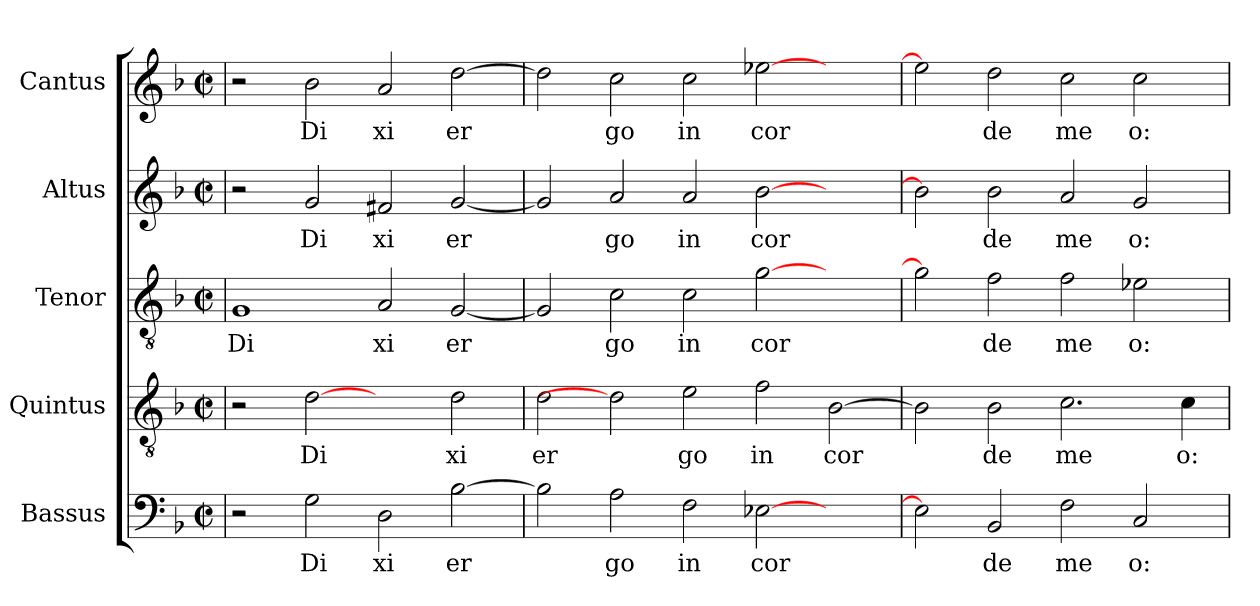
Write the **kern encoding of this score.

**kern	**text	**kern	**text	**kern	**text	**kern	**text	**kern	**text
*part5	*part5	*part4	*part4	*part3	*part3	*part2	*part2	*part1	*part1
*staff5	*staff5	*staff4	*staff4	*staff3	*staff3	*staff2	*staff2	*staff1	*staff1
*I"Bassus	*	*I"Quintus	*	*I"Tenor	*	*I"Altus	*	*I"Cantus	*
!!LO:PB:g=z
*stria5	*	*stria5	*	*stria5	*	*stria5	*	*stria5	*
*clefF4	*	*clefGv2	*	*clefGv2	*	*clefG2	*	*clefG2	*
*k[b-]	*	*k[b-]	*	*k[b-]	*	*k[b-]	*	*k[b-]	*
*F:	*	*F:	*	*F:	*	*F:	*	*F:	*
*M2/2	*	*M2/2	*	*M2/2	*	*M2/2	*	*M2/2	*
*met(c|)	*	*met(c|)	*	*met(c|)	*	*met(c|)	*	*met(c|)	*
=1	=1!	=1	=1!	=1	=1!	=1	=1!	=1!	=1!
!	!	!	!	!	!LO:LY:b:cj	!	!	!	!
2r	.	2r	.	1G	Di	2r	.	2r	.
!	!LO:LY:b:cj	!	!LO:LY:b:cj	!	!	!	!LO:LY:b:cj	!	!LO:LY:b:cj
2G\	Di	[2d	Di	.	.	2g/	Di	2b-\	Di
!	!LO:LY:b:cj	!	!	!	!LO:LY:b:cj	!	!LO:LY:b:cj	!	!LO:LY:b:cj
2D\	xi	2ryy	.	2A/	xi	2f#X/	xi	2a/	xi
!	!LO:LY:b:cj	!	!LO:LY:b:cj	!	!LO:LY:b:cj	!	!LO:LY:b:cj	!	!LO:LY:b:cj
[>2B-\	er	2d\	xi	[<2G/	er	[<2g/	er	[>2dd\	er
=2	=2	=2	=2	=2	=2	=2	=2	=2	=2
!	!	!	!LO:LY:b:cj	!	!	!	!	!	!
2B-\]	.	2d\	er	2G/]	.	2g/]	.	2dd\]	.
!	!LO:LY:b:cj	!	!	!	!LO:LY:b:cj	!	!LO:LY:b:cj	!	!LO:LY:b:cj
2A\	go	2d]	.	2c\	go	2a/	go	2cc\	go
!	!LO:LY:b:cj	!	!LO:LY:b:cj	!	!LO:LY:b:cj	!	!LO:LY:b:cj	!	!LO:LY:b:cj
2F\	in	2e\	go	2c\	in	2a/	in	2cc\	in
!	!LO:LY:b	!	!LO:LY:b:cj	!	!LO:LY:b	!	!LO:LY:b	!	!LO:LY:b
[>2E-X\	cor	2f\	in	[>2g\	cor	[>2b-\	cor	[>2ee-X\	cor
!	!	!	!LO:LY:b	!	!	!	!	!	!
2ryy	.	[>2B-\	cor	2ryy	.	2ryy	.	2ryy	.
=3	=3	=3	=3	=3	=3	=3	=3	=3	=3
2E-\]	.	2B-\]	.	2g\]	.	2b-\]	.	2ee-\]	.
!	!LO:LY:b:cj	!	!LO:LY:b:cj	!	!LO:LY:b:cj	!	!LO:LY:b:cj	!	!LO:LY:b:cj
2BB-/	de	2B-\	de	2f\	de	2b-\	de	2dd\	de
!	!LO:LY:b:cj	!	!LO:LY:b:cj	!	!LO:LY:b:cj	!	!LO:LY:b:cj	!	!LO:LY:b:cj
2F\	me	2.c\	me	2f\	me	2a/	me	2cc\	me
!	!LO:LY:b:cj	!	!	!	!LO:LY:b:cj	!	!LO:LY:b:cj	!	!LO:LY:b:cj
2C/	o:	.	.	2e-X\	o:	2g/	o:	2cc\	o:
!	!	!	!LO:LY:b:cj	!	!	!	!	!	!
.	.	4c\	o:	.	.	.	.	.	.
=	=	=	=	=	=	=	=	=	=
*-	*-	*-	*-	*-	*-	*-	*-	*-	*-
